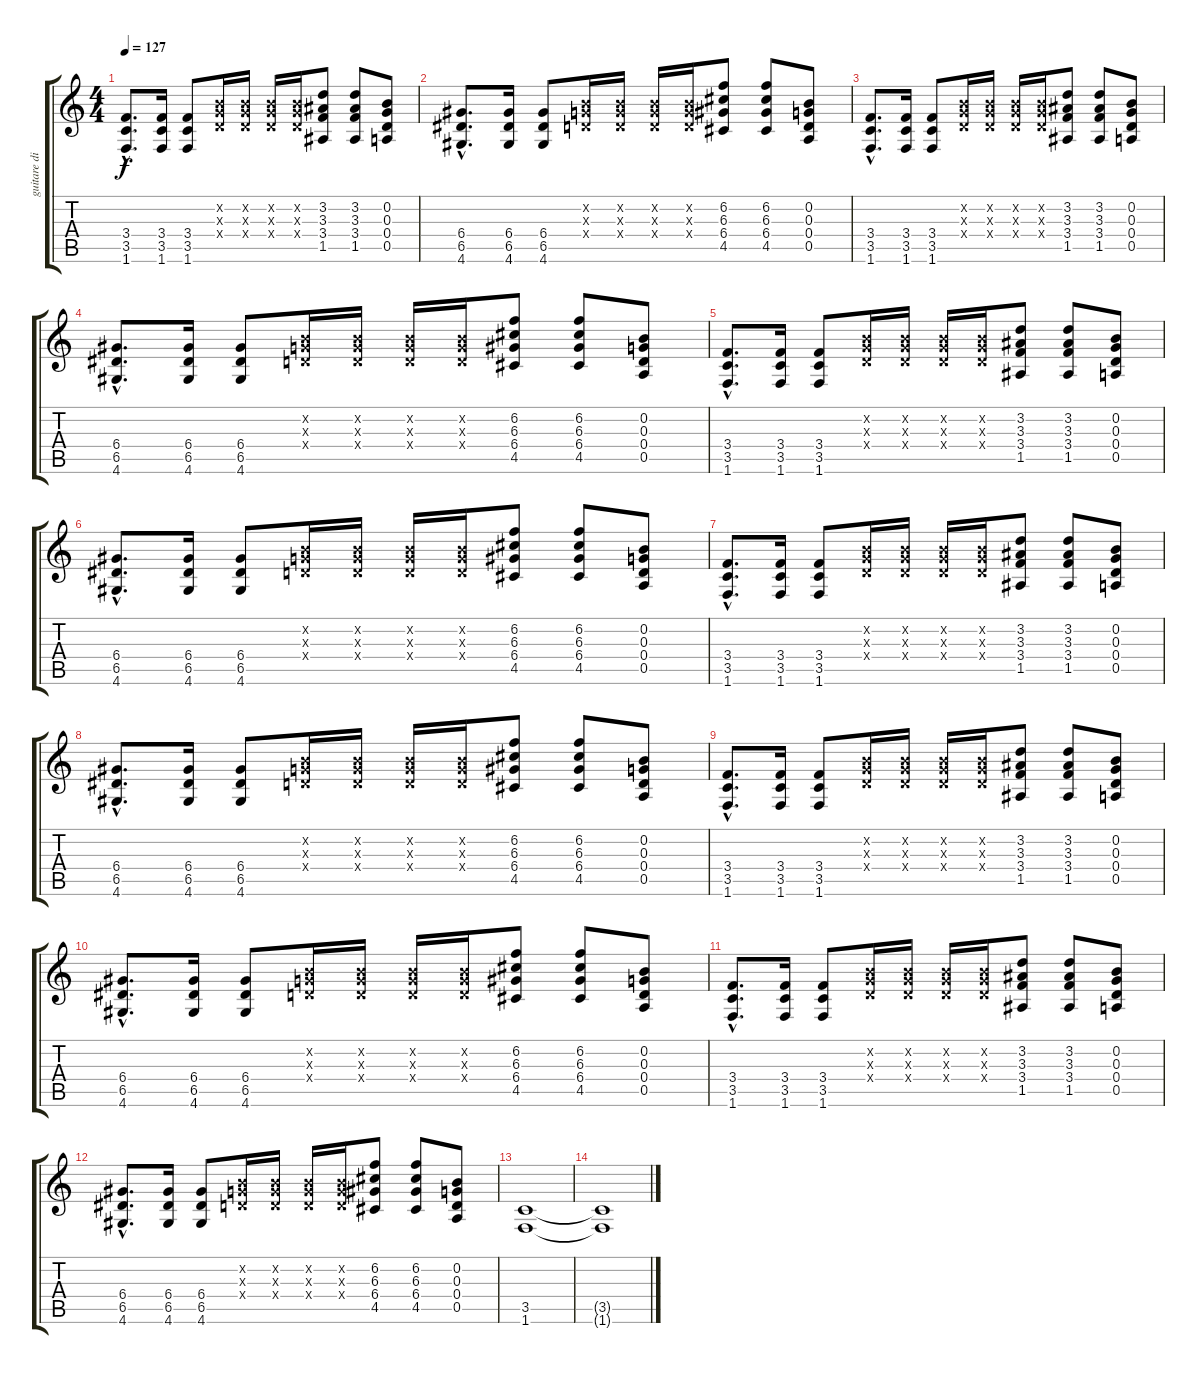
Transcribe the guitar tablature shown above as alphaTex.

\track ("guitare distorsion" "guitare di") {instrument distortionguitar}
\staff {score tabs}
\tuning (E4 B3 G3 D3 A2 E2) {hide}
\ts (4 4)
\tempo 127
\clef g2
\ks c
(3.4{hac} 3.5{hac} 1.6{hac}).8{d dy f} (3.4 3.5 1.6).16 (3.4 3.5 1.6).8 (0.2{x} 0.3{x} 0.4{x}).16 (0.2{x} 0.3{x} 0.4{x}).16 (0.2{x} 0.3{x} 0.4{x}).16 (0.2{x} 0.3{x} 0.4{x}).16 (3.2 3.3 3.4 1.5).8 (3.2 3.3 3.4 1.5).8 (0.2 0.3 0.4 0.5).8 |
(6.4{hac} 6.5{hac} 4.6{hac}).8{d} (6.4 6.5 4.6).16 (6.4 6.5 4.6).8 (0.2{x} 0.3{x} 0.4{x}).16 (0.2{x} 0.3{x} 0.4{x}).16 (0.2{x} 0.3{x} 0.4{x}).16 (0.2{x} 0.3{x} 0.4{x}).16 (6.2 6.3 6.4 4.5).8 (6.2 6.3 6.4 4.5).8 (0.2 0.3 0.4 0.5).8 |
(3.4{hac} 3.5{hac} 1.6{hac}).8{d} (3.4 3.5 1.6).16 (3.4 3.5 1.6).8 (0.2{x} 0.3{x} 0.4{x}).16 (0.2{x} 0.3{x} 0.4{x}).16 (0.2{x} 0.3{x} 0.4{x}).16 (0.2{x} 0.3{x} 0.4{x}).16 (3.2 3.3 3.4 1.5).8 (3.2 3.3 3.4 1.5).8 (0.2 0.3 0.4 0.5).8 |
(6.4{hac} 6.5{hac} 4.6{hac}).8{d} (6.4 6.5 4.6).16 (6.4 6.5 4.6).8 (0.2{x} 0.3{x} 0.4{x}).16 (0.2{x} 0.3{x} 0.4{x}).16 (0.2{x} 0.3{x} 0.4{x}).16 (0.2{x} 0.3{x} 0.4{x}).16 (6.2 6.3 6.4 4.5).8 (6.2 6.3 6.4 4.5).8 (0.2 0.3 0.4 0.5).8 |
(3.4{hac} 3.5{hac} 1.6{hac}).8{d} (3.4 3.5 1.6).16 (3.4 3.5 1.6).8 (0.2{x} 0.3{x} 0.4{x}).16 (0.2{x} 0.3{x} 0.4{x}).16 (0.2{x} 0.3{x} 0.4{x}).16 (0.2{x} 0.3{x} 0.4{x}).16 (3.2 3.3 3.4 1.5).8 (3.2 3.3 3.4 1.5).8 (0.2 0.3 0.4 0.5).8 |
(6.4{hac} 6.5{hac} 4.6{hac}).8{d} (6.4 6.5 4.6).16 (6.4 6.5 4.6).8 (0.2{x} 0.3{x} 0.4{x}).16 (0.2{x} 0.3{x} 0.4{x}).16 (0.2{x} 0.3{x} 0.4{x}).16 (0.2{x} 0.3{x} 0.4{x}).16 (6.2 6.3 6.4 4.5).8 (6.2 6.3 6.4 4.5).8 (0.2 0.3 0.4 0.5).8 |
(3.4{hac} 3.5{hac} 1.6{hac}).8{d} (3.4 3.5 1.6).16 (3.4 3.5 1.6).8 (0.2{x} 0.3{x} 0.4{x}).16 (0.2{x} 0.3{x} 0.4{x}).16 (0.2{x} 0.3{x} 0.4{x}).16 (0.2{x} 0.3{x} 0.4{x}).16 (3.2 3.3 3.4 1.5).8 (3.2 3.3 3.4 1.5).8 (0.2 0.3 0.4 0.5).8 |
(6.4{hac} 6.5{hac} 4.6{hac}).8{d} (6.4 6.5 4.6).16 (6.4 6.5 4.6).8 (0.2{x} 0.3{x} 0.4{x}).16 (0.2{x} 0.3{x} 0.4{x}).16 (0.2{x} 0.3{x} 0.4{x}).16 (0.2{x} 0.3{x} 0.4{x}).16 (6.2 6.3 6.4 4.5).8 (6.2 6.3 6.4 4.5).8 (0.2 0.3 0.4 0.5).8 |
(3.4{hac} 3.5{hac} 1.6{hac}).8{d} (3.4 3.5 1.6).16 (3.4 3.5 1.6).8 (0.2{x} 0.3{x} 0.4{x}).16 (0.2{x} 0.3{x} 0.4{x}).16 (0.2{x} 0.3{x} 0.4{x}).16 (0.2{x} 0.3{x} 0.4{x}).16 (3.2 3.3 3.4 1.5).8 (3.2 3.3 3.4 1.5).8 (0.2 0.3 0.4 0.5).8 |
(6.4{hac} 6.5{hac} 4.6{hac}).8{d} (6.4 6.5 4.6).16 (6.4 6.5 4.6).8 (0.2{x} 0.3{x} 0.4{x}).16 (0.2{x} 0.3{x} 0.4{x}).16 (0.2{x} 0.3{x} 0.4{x}).16 (0.2{x} 0.3{x} 0.4{x}).16 (6.2 6.3 6.4 4.5).8 (6.2 6.3 6.4 4.5).8 (0.2 0.3 0.4 0.5).8 |
(3.4{hac} 3.5{hac} 1.6{hac}).8{d} (3.4 3.5 1.6).16 (3.4 3.5 1.6).8 (0.2{x} 0.3{x} 0.4{x}).16 (0.2{x} 0.3{x} 0.4{x}).16 (0.2{x} 0.3{x} 0.4{x}).16 (0.2{x} 0.3{x} 0.4{x}).16 (3.2 3.3 3.4 1.5).8 (3.2 3.3 3.4 1.5).8 (0.2 0.3 0.4 0.5).8 |
(6.4{hac} 6.5{hac} 4.6{hac}).8{d} (6.4 6.5 4.6).16 (6.4 6.5 4.6).8 (0.2{x} 0.3{x} 0.4{x}).16 (0.2{x} 0.3{x} 0.4{x}).16 (0.2{x} 0.3{x} 0.4{x}).16 (0.2{x} 0.3{x} 0.4{x}).16 (6.2 6.3 6.4 4.5).8 (6.2 6.3 6.4 4.5).8 (0.2 0.3 0.4 0.5).8 |
(3.5 1.6).1 |
(3.5{t} 1.6{t}).1
